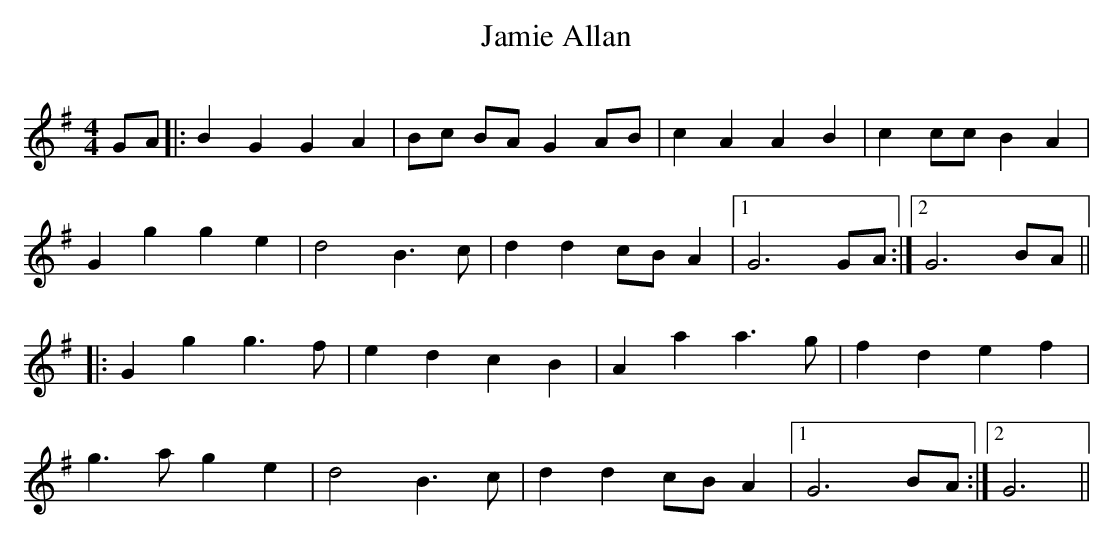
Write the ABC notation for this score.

X:1
T:Jamie Allan
Q:140
M:4/4
L:1/8
K:Gmaj
GA|:B2 G2 G2 A2|Bc BA G2 AB|c2 A2 A2 B2|c2 cc B2 A2|
G2 g2 g2 e2|d4 B3 c|d2 d2 cB A2|1 G6 GA :|2 G6 BA||
|:G2 g2 g3 f|e2 d2 c2 B2|A2 a2 a3 g|f2 d2 e2 f2|
g3 a g2 e2|d4 B3 c|d2 d2 cB A2|1 G6 BA:|2 G6||
